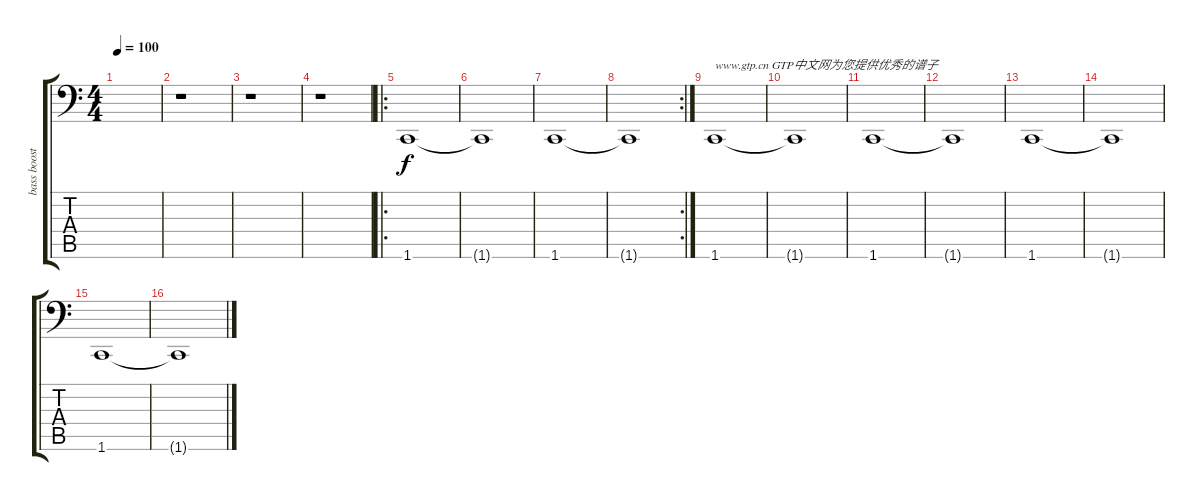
\track ("bass boost" "bass boost") {instrument electricbassfinger}
\staff {score tabs}
\tuning (C3 G2 D2 A1 E1 B0) {hide}
\ts (4 4)
\tempo 100
\clef f4
\ks c
|
r.1 |
r.1 |
r.1 |
\ro
1.6.1 |
1.6{t}.1{dy f} |
1.6.1 |
\rc 2
1.6{t}.1 |
1.6.1{txt "www.gtp.cn GTP中文网为您提供优秀的谱子"} |
1.6{t}.1 |
1.6.1 |
1.6{t}.1 |
1.6.1 |
1.6{t}.1 |
1.6.1 |
1.6{t}.1
